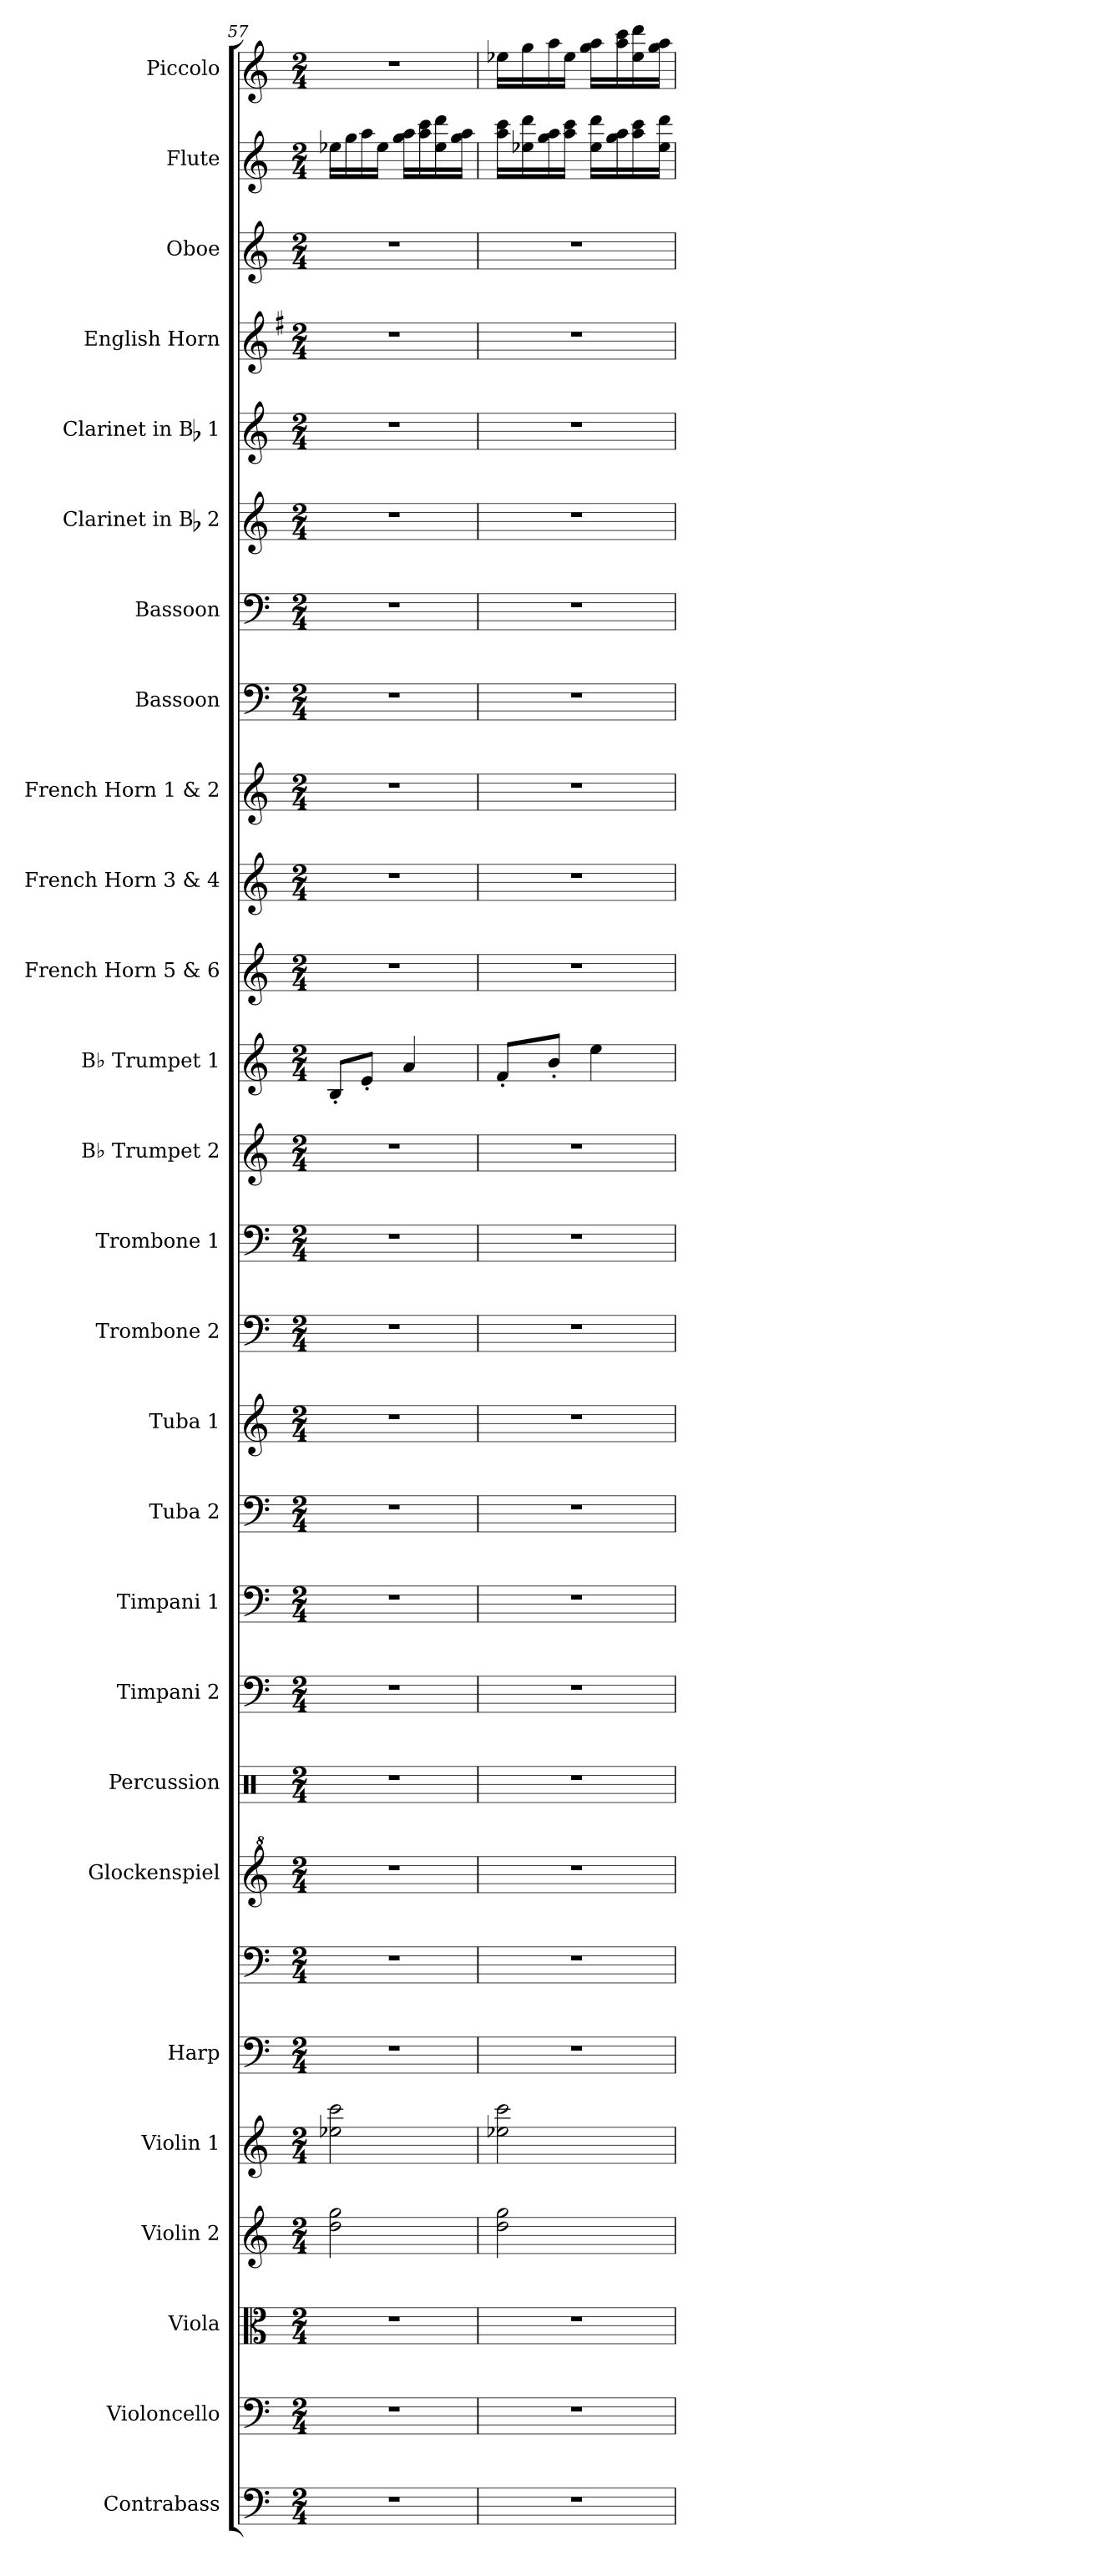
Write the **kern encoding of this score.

**kern	**kern	**kern	**kern	**kern	**kern	**kern	**kern	**kern	**kern	**kern	**kern	**kern	**kern	**kern	**kern	**kern	**kern	**kern	**kern	**kern	**kern	**kern	**kern	**kern	**kern	**kern	**kern
*part27	*part26	*part25	*part24	*part23	*part22	*part22	*part21	*part20	*part19	*part18	*part17	*part16	*part15	*part14	*part13	*part12	*part11	*part10	*part9	*part8	*part7	*part6	*part5	*part4	*part3	*part2	*part1
*staff28	*staff27	*staff26	*staff25	*staff24	*staff23	*staff22	*staff21	*staff20	*staff19	*staff18	*staff17	*staff16	*staff15	*staff14	*staff13	*staff12	*staff11	*staff10	*staff9	*staff8	*staff7	*staff6	*staff5	*staff4	*staff3	*staff2	*staff1
*I"Contrabass	*I"Violoncello	*I"Viola	*I"Violin 2	*I"Violin 1	*I"Harp	*	*I"Glockenspiel	*I"Percussion	*I"Timpani 2	*I"Timpani 1	*I"Tuba 2	*I"Tuba 1	*I"Trombone 2	*I"Trombone 1	*I"B♭ Trumpet 2	*I"B♭ Trumpet 1	*I"French Horn 5 &amp; 6	*I"French Horn 3 &amp; 4	*I"French Horn 1 &amp; 2	*I"Bassoon	*I"Bassoon	*I"Clarinet in Bb 2	*I"Clarinet in Bb 1	*I"English Horn	*I"Oboe	*I"Flute	*I"Piccolo
*I'Cbs.	*I'Vlc.	*I'Vla.	*I'Vln. 2	*I'Vln. 1	*I'Hrp.	*	*I'Glk.	*I'Perc.	*I'Timp. 2	*I'Timp. 1	*I'Tba. 2	*I'Tba. 1	*I'Tbn. 2	*I'Tbn. 1	*I'B♭ Tpt. 2	*I'B♭ Tpt. 1	*I'F Hn. 5 &amp; 6	*I'F Hn. 3 &amp; 4	*I'F Hn. 1 &amp; 2	*I'Bsn.	*I'Bsn.	*	*	*I'Eng Hn.	*I'Ob.	*I'Fl.	*I'Pic.
*clefF4	*clefF4	*clefC3	*clefG2	*clefG2	*clefF4	*clefF4	*clefG^2	*clefX	*clefF4	*clefF4	*clefF4	*clefG2	*clefF4	*clefF4	*clefG2	*clefG2	*clefG2	*clefG2	*clefG2	*clefF4	*clefF4	*clefG2	*clefG2	*clefG2	*clefG2	*clefG2	*clefG2
*	*	*	*	*	*	*	*	*	*	*	*	*	*	*	*ITrd1c2	*ITrd1c2	*ITrd4c7	*ITrd4c7	*ITrd4c7	*	*	*ITrd-5c-8	*ITrd-5c-8	*ITrd4c7	*	*	*
*k[]	*k[]	*k[]	*k[]	*k[]	*k[]	*k[]	*k[]	*k[]	*k[]	*k[]	*k[]	*k[]	*k[]	*k[]	*k[b-e-]	*k[b-e-]	*k[b-]	*k[b-]	*k[b-]	*k[]	*k[]	*k[b-e-a-d-]	*k[b-e-a-d-]	*k[]	*k[]	*k[]	*k[]
*M2/4	*M2/4	*M2/4	*M2/4	*M2/4	*M2/4	*M2/4	*M2/4	*M2/4	*M2/4	*M2/4	*M2/4	*M2/4	*M2/4	*M2/4	*M2/4	*M2/4	*M2/4	*M2/4	*M2/4	*M2/4	*M2/4	*M2/4	*M2/4	*M2/4	*M2/4	*M2/4	*M2/4
=57	=57	=57	=57	=57	=57	=57	=57	=57	=57	=57	=57	=57	=57	=57	=57	=57	=57	=57	=57	=57	=57	=57	=57	=57	=57	=57	=57
2r	2r	2r	2dd\ 2gg\	2ee-X\ 2ccc\	2r	2r	2r	2r	2r	2r	2r	2r	2r	2r	2r	8A'/L	2r	2r	2r	2r	2r	2r	2r	2r	2r	16ee-X\LL	2r
.	.	.	.	.	.	.	.	.	.	.	.	.	.	.	.	.	.	.	.	.	.	.	.	.	.	16gg\	.
.	.	.	.	.	.	.	.	.	.	.	.	.	.	.	.	8d'/J	.	.	.	.	.	.	.	.	.	16aa\	.
.	.	.	.	.	.	.	.	.	.	.	.	.	.	.	.	.	.	.	.	.	.	.	.	.	.	16ee-\JJ	.
.	.	.	.	.	.	.	.	.	.	.	.	.	.	.	.	4g/	.	.	.	.	.	.	.	.	.	16gg\ 16aa\LL	.
.	.	.	.	.	.	.	.	.	.	.	.	.	.	.	.	.	.	.	.	.	.	.	.	.	.	16aa\ 16ccc\	.
.	.	.	.	.	.	.	.	.	.	.	.	.	.	.	.	.	.	.	.	.	.	.	.	.	.	16ee-\ 16ddd\	.
.	.	.	.	.	.	.	.	.	.	.	.	.	.	.	.	.	.	.	.	.	.	.	.	.	.	16gg\ 16aa\JJ	.
=58	=58	=58	=58	=58	=58	=58	=58	=58	=58	=58	=58	=58	=58	=58	=58	=58	=58	=58	=58	=58	=58	=58	=58	=58	=58	=58	=58
2r	2r	2r	2dd\ 2gg\	2ee-X\ 2ccc\	2r	2r	2r	2r	2r	2r	2r	2r	2r	2r	2r	8e-'/L	2r	2r	2r	2r	2r	2r	2r	2r	2r	16aa\ 16ccc\LL	16ee-X\LL
.	.	.	.	.	.	.	.	.	.	.	.	.	.	.	.	.	.	.	.	.	.	.	.	.	.	16ee-X\ 16ddd\	16gg\
.	.	.	.	.	.	.	.	.	.	.	.	.	.	.	.	8a'/J	.	.	.	.	.	.	.	.	.	16gg\ 16aa\	16aa\
.	.	.	.	.	.	.	.	.	.	.	.	.	.	.	.	.	.	.	.	.	.	.	.	.	.	16aa\ 16ccc\JJ	16ee-\JJ
.	.	.	.	.	.	.	.	.	.	.	.	.	.	.	.	4dd\	.	.	.	.	.	.	.	.	.	16ee-\ 16ddd\LL	16gg\ 16aa\LL
.	.	.	.	.	.	.	.	.	.	.	.	.	.	.	.	.	.	.	.	.	.	.	.	.	.	16gg\ 16aa\	16aa\ 16ccc\
.	.	.	.	.	.	.	.	.	.	.	.	.	.	.	.	.	.	.	.	.	.	.	.	.	.	16aa\ 16ccc\	16ee-\ 16ddd\
.	.	.	.	.	.	.	.	.	.	.	.	.	.	.	.	.	.	.	.	.	.	.	.	.	.	16ee-\ 16ddd\JJ	16gg\ 16aa\JJ
=	=	=	=	=	=	=	=	=	=	=	=	=	=	=	=	=	=	=	=	=	=	=	=	=	=	=	=
*-	*-	*-	*-	*-	*-	*-	*-	*-	*-	*-	*-	*-	*-	*-	*-	*-	*-	*-	*-	*-	*-	*-	*-	*-	*-	*-	*-
